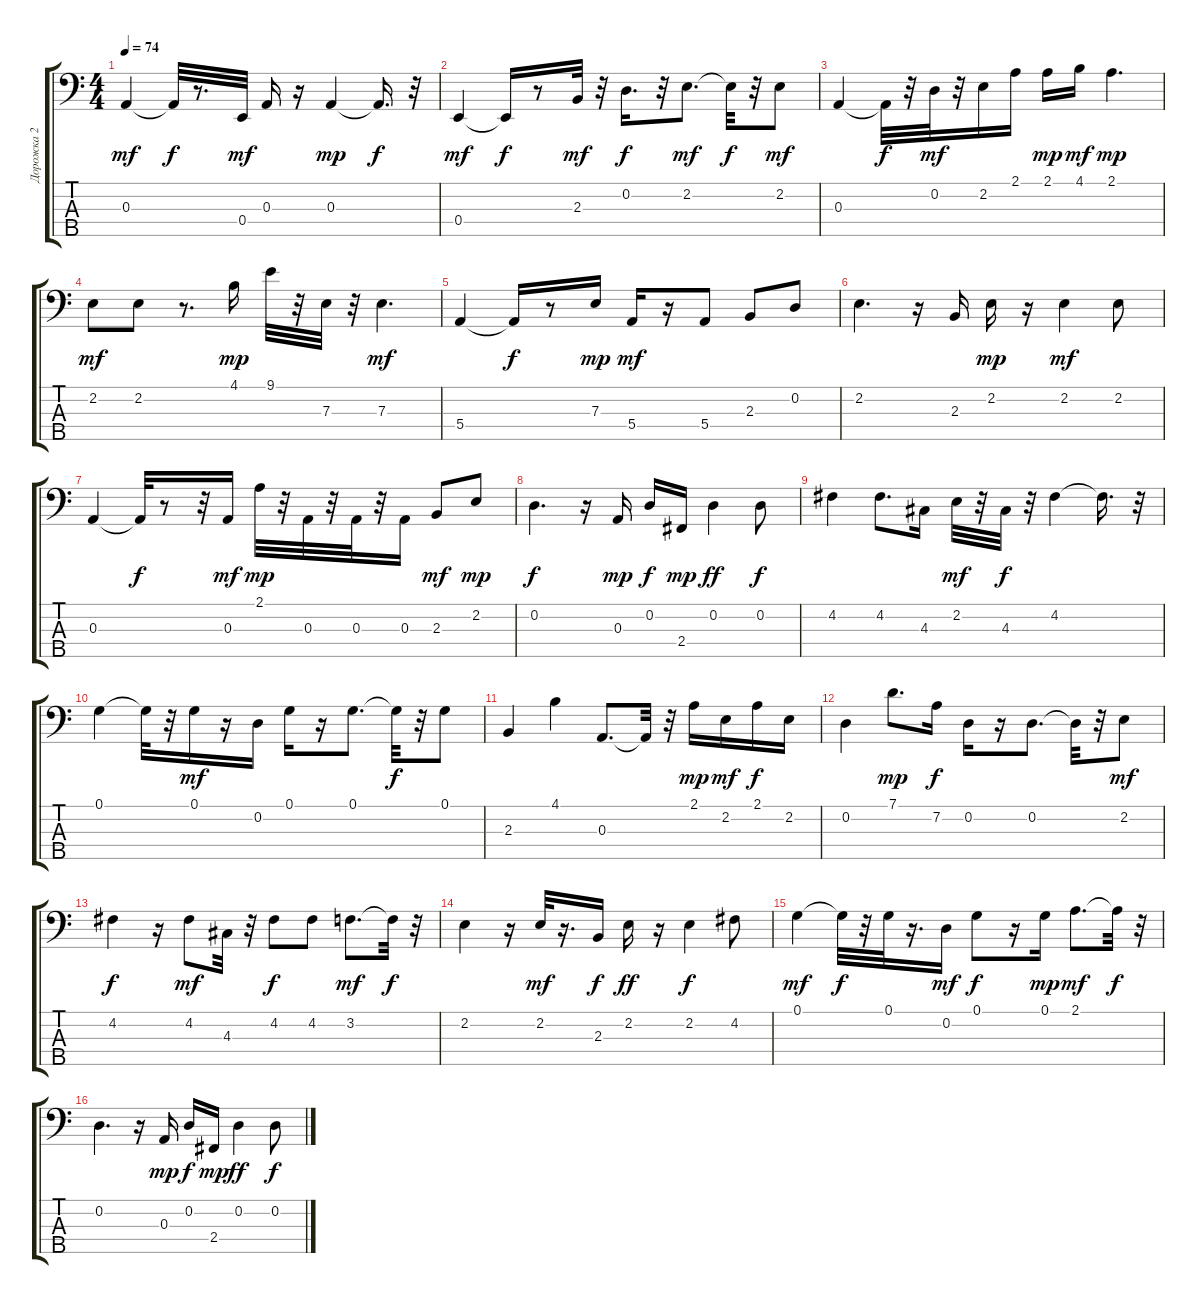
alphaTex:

\track ("Дорожка 2" "Дорожка 2") {instrument fretlessbass}
\staff {score tabs}
\tuning (G2 D2 A1 E1 B0) {hide}
\ts (4 4)
\tempo 74
\clef f4
\ks c
0.3.4{dy mf} 0.3{t}.32{dy f} r.8{d} 0.4.32{dy mf} 0.3.16 r.16 0.3.4{dy mp} 0.3{t}.16{d dy f} r.32 |
0.4.4{dy mf} 0.4{t}.16{dy f} r.8 2.3.32{dy mf} r.32 0.2.16{d dy f} r.32 2.2.8{d dy mf} 2.2{t}.32{dy f} r.32 2.2.8{dy mf} |
0.3.4 0.3{t}.32{dy f} r.32 0.2.32{dy mf} r.32 2.2.16 2.1.16 2.1.16{dy mp} 4.1.16{dy mf} 2.1.4{d dy mp} |
2.2.8{dy mf} 2.2.8 r.8{d} 4.1.16{dy mp} 9.1.32 r.32 7.3.32 r.32 7.3.4{d dy mf} |
5.4.4 5.4{t}.16{dy f} r.8 7.3.16{dy mp} 5.4.16{dy mf} r.16 5.4.8 2.3.8 0.2.8 |
2.2.4{d} r.16 2.3.16 2.2.16{dy mp} r.16 2.2.4{dy mf} 2.2.8 |
0.3.4 0.3{t}.32{dy f} r.8 r.32 0.3.16{dy mf} 2.1.32{dy mp} r.32 0.3.32 r.32 0.3.32 r.32 0.3.16 2.3.8{dy mf} 2.2.8{dy mp} |
0.2.4{d dy f} r.16 0.3.16{dy mp} 0.2.16{dy f} 2.4.16{dy mp} 0.2.4{dy ff} 0.2.8{dy f} |
4.2.4 4.2.8{d} 4.3.16 2.2.32{dy mf} r.32 4.3.32{dy f} r.32 4.2.4 4.2{t}.16{d} r.32 |
0.1.4 0.1{t}.32 r.32 0.1.16{dy mf} r.16 0.2.16 0.1.16 r.16 0.1.8{d} 0.1{t}.32{dy f} r.32 0.1.8 |
2.3.4 4.1.4 0.3.8{d} 0.3{t}.32 r.32 2.1.16{dy mp} 2.2.16{dy mf} 2.1.16{dy f} 2.2.16 |
0.2.4 7.1.8{d dy mp} 7.2.16{dy f} 0.2.16 r.16 0.2.8{d} 0.2{t}.32 r.32 2.2.8{dy mf} |
4.2.4{dy f} r.16 4.2.8{dy mf} 4.3.32 r.32 4.2.8{dy f} 4.2.8 3.2.8{d dy mf} 3.2{t}.32{dy f} r.32 |
2.2.4 r.16 2.2.32{dy mf} r.16{d} 2.3.16{dy f} 2.2.16{dy ff} r.16 2.2.4{dy f} 4.2.8 |
0.1.4{dy mf} 0.1{t}.32{dy f} r.32 0.1.32 r.16{d} 0.2.16{dy mf} 0.1.8{dy f} r.16 0.1.16{dy mp} 2.1.8{d dy mf} 2.1{t}.32{dy f} r.32 |
0.2.4{d} r.16 0.3.16{dy mp} 0.2.16{dy f} 2.4.16{dy mp} 0.2.4{dy ff} 0.2.8{dy f}
